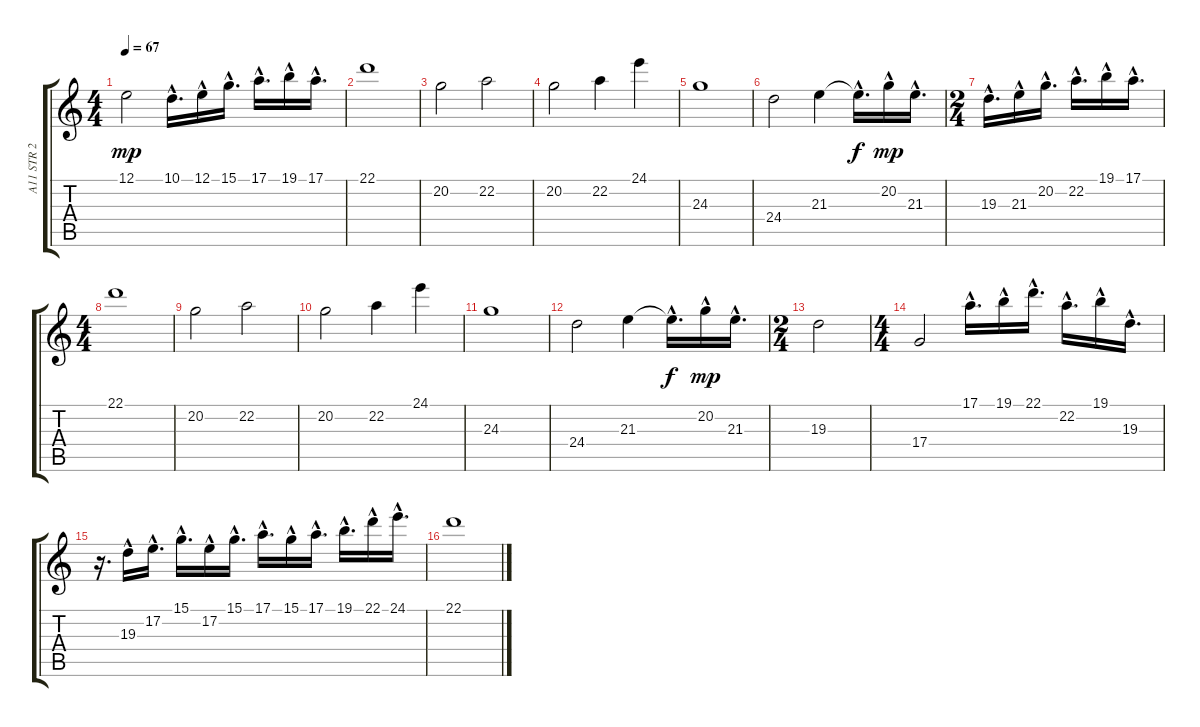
\track ("A11 STR 2" "A11 STR 2") {instrument stringensemble1}
\staff {score tabs}
\tuning (E4 B3 G3 D3 A2 E2) {hide}
\ts (4 4)
\tempo 67
\clef g2
\ks c
12.1.2{dy mp} 10.1{hac}.16{d} 12.1{hac}.16 15.1{hac}.16{d} 17.1{hac}.16{d} 19.1{hac}.16 17.1{hac}.16{d} |
22.1.1 |
20.2.2 22.2.2 |
20.2.2 22.2.4 24.1.4 |
24.3.1 |
24.4.2 21.3.4 21.3{hac t}.16{d dy f} 20.2{hac}.16{dy mp} 21.3{hac}.16{d} |
\ts (2 4)
19.3{hac}.16{d} 21.3{hac}.16 20.2{hac}.16{d} 22.2{hac}.16{d} 19.1{hac}.16 17.1{hac}.16{d} |
\ts (4 4)
22.1.1 |
20.2.2 22.2.2 |
20.2.2 22.2.4 24.1.4 |
24.3.1 |
24.4.2 21.3.4 21.3{hac t}.16{d dy f} 20.2{hac}.16{dy mp} 21.3{hac}.16{d} |
\ts (2 4)
19.3.2 |
\ts (4 4)
17.4.2 17.1{hac}.16{d} 19.1{hac}.16 22.1{hac}.16{d} 22.2{hac}.16{d} 19.1{hac}.16 19.3{hac}.16{d} |
r.16{d} 19.3{hac}.16 17.2{hac}.16{d} 15.1{hac}.16{d} 17.2{hac}.16 15.1{hac}.16{d} 17.1{hac}.16{d} 15.1{hac}.16 17.1{hac}.16{d} 19.1{hac}.16{d} 22.1{hac}.16 24.1{hac}.16{d} |
22.1.1
